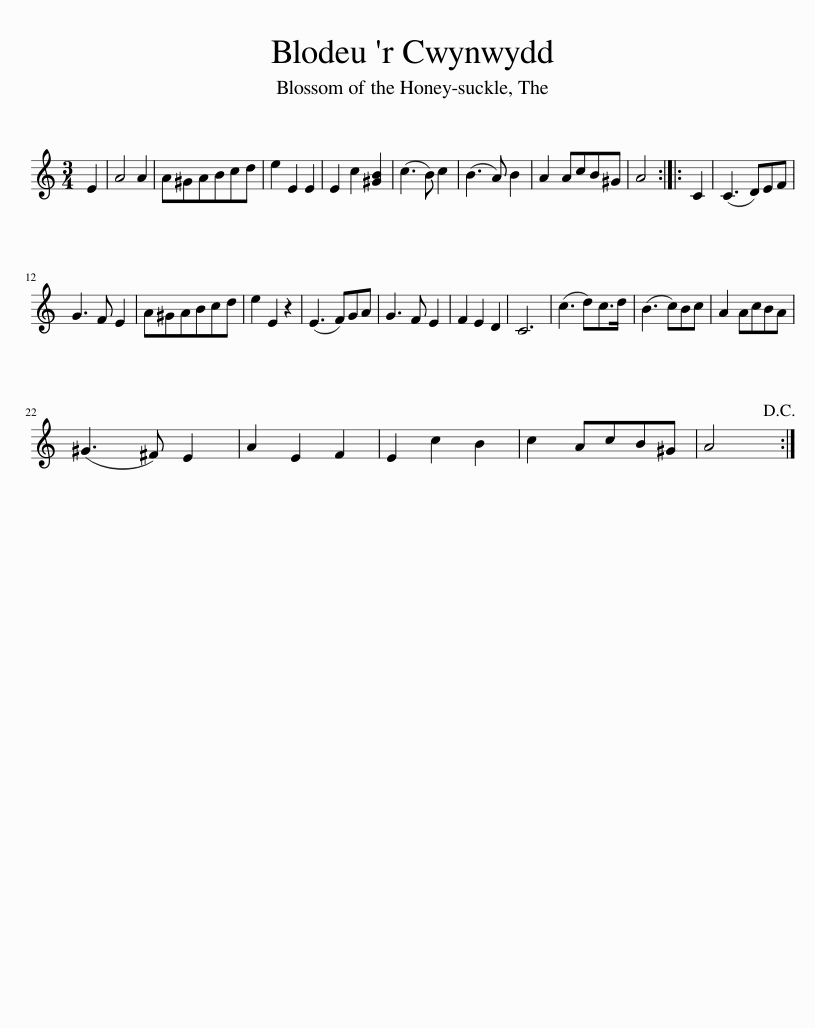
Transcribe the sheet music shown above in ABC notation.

X:1
L:1/8
M:3/4
I:linebreak $
K:C
V:1 treble
V:1
 E2 | A4 A2 | A^GABcd | e2 E2 E2 | E2 c2 [^GB]2 | %5
 (c3 B) c2 | (B3 A) B2 | A2 AcB^G | A4 :: C2 | %10
 (C3 D)EF |$ G3 F E2 | A^GABcd | e2 E2 z2 | (E3 F)GA | %15
 G3 F E2 | F2 E2 D2 | C6 | (c3 d)c>d | (B3 c)Bc | %20
 A2 AcBA |$ (^G3 ^F) E2 | A2 E2 F2 | E2 c2 B2 | c2 AcB^G | %25
 A4!D.C.! :| %26
